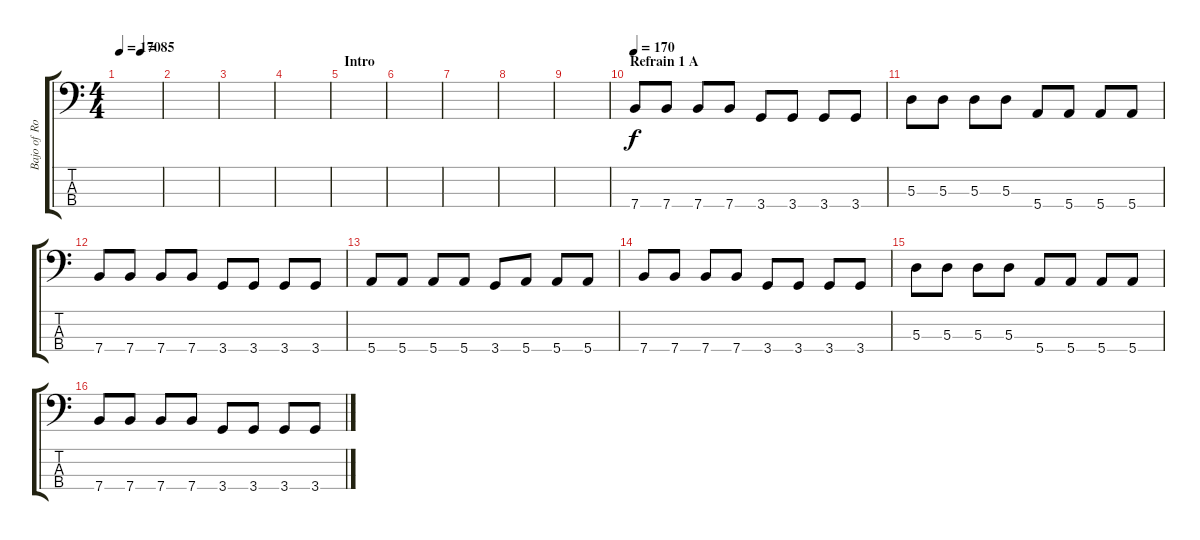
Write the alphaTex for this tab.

\track ("Bajo of Rob" "Bajo of Ro") {instrument electricbasspick}
\staff {score tabs}
\tuning (G2 D2 A1 E1) {hide}
\ts (4 4)
\tempo 170
\tempo (85 0.5)
\tempo 170
\clef f4
\ks c
|
|
|
|
\section ("" "Intro")
|
|
|
|
|
\section ("" "Refrain 1 A")
\tempo 170
7.4.8 7.4.8 7.4.8 7.4.8 3.4.8 3.4.8 3.4.8 3.4.8 |
5.3.8 5.3.8 5.3.8 5.3.8 5.4.8 5.4.8 5.4.8 5.4.8 |
7.4.8 7.4.8 7.4.8 7.4.8 3.4.8 3.4.8 3.4.8 3.4.8 |
5.4.8 5.4.8 5.4.8 5.4.8 3.4.8 5.4.8 5.4.8 5.4.8 |
7.4.8 7.4.8 7.4.8 7.4.8 3.4.8 3.4.8 3.4.8 3.4.8 |
5.3.8 5.3.8 5.3.8 5.3.8 5.4.8 5.4.8 5.4.8 5.4.8 |
7.4.8 7.4.8 7.4.8 7.4.8 3.4.8 3.4.8 3.4.8 3.4.8
